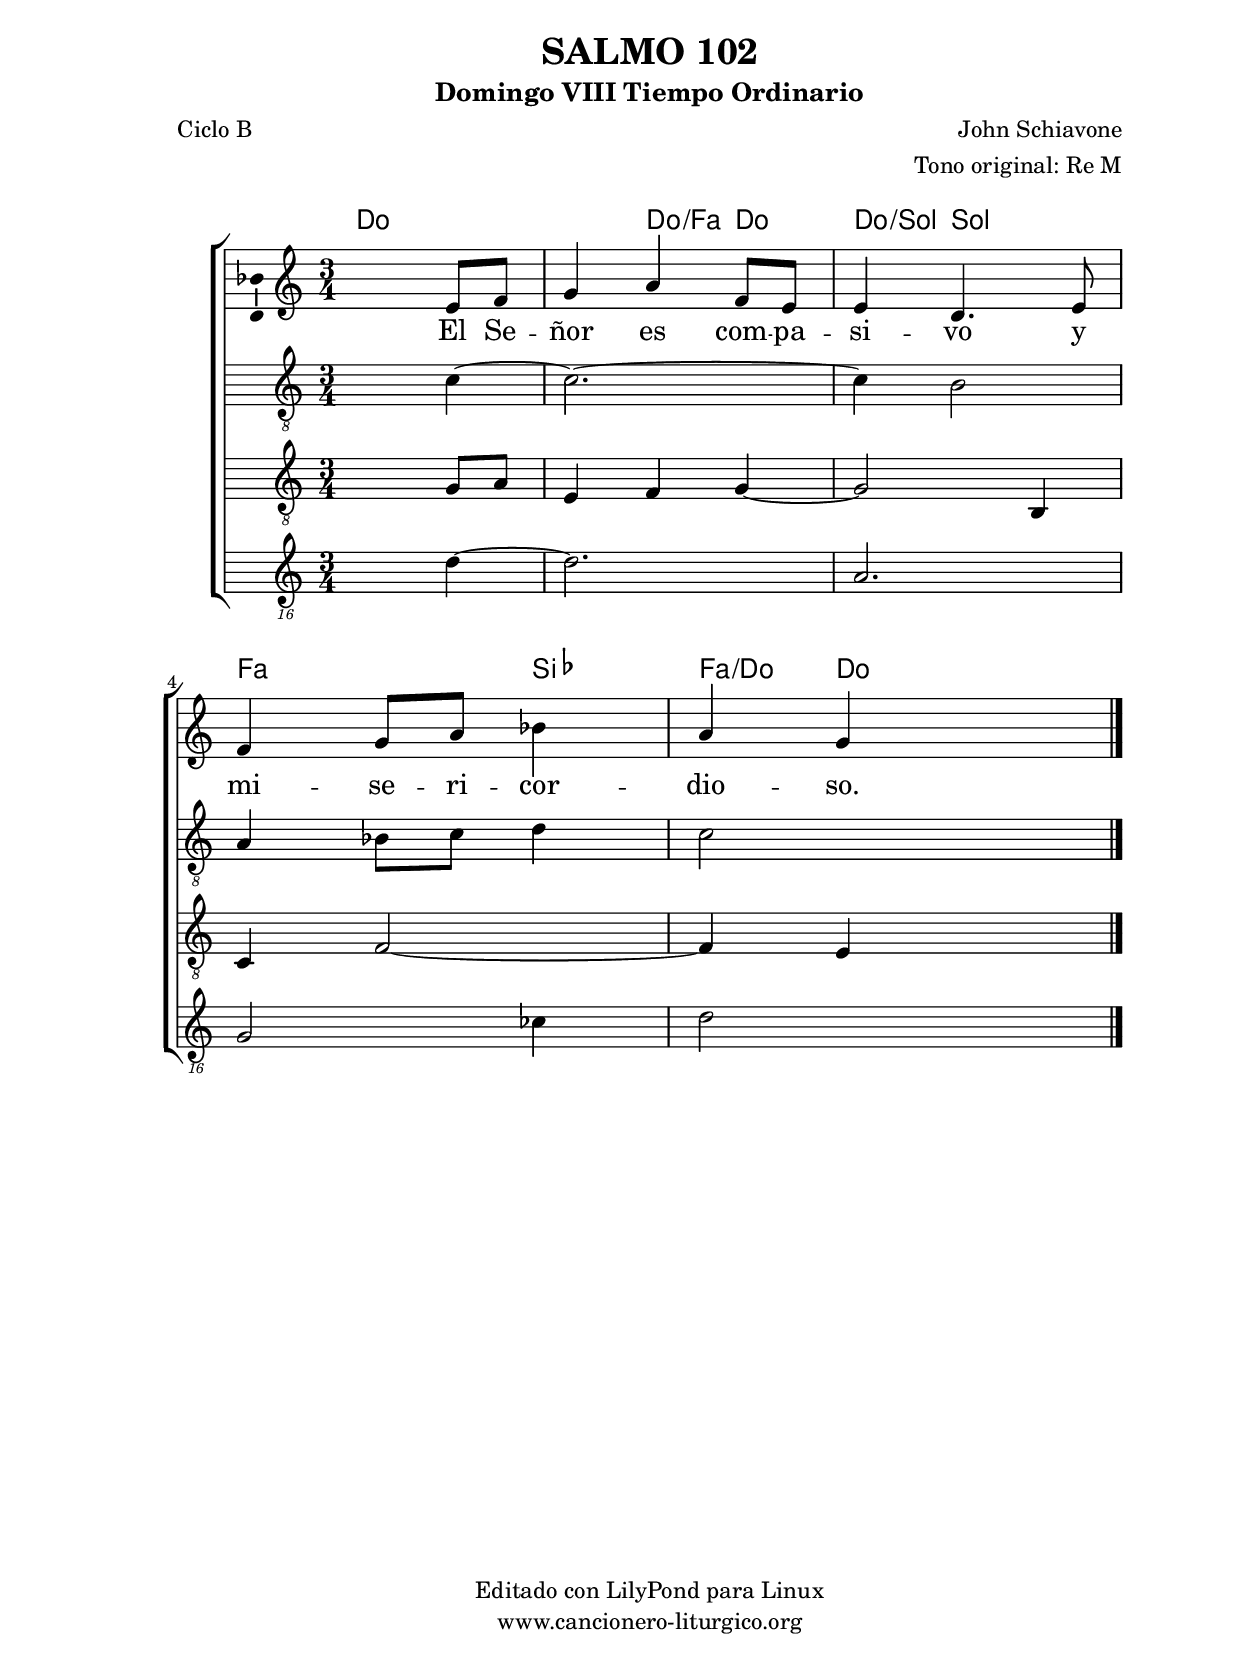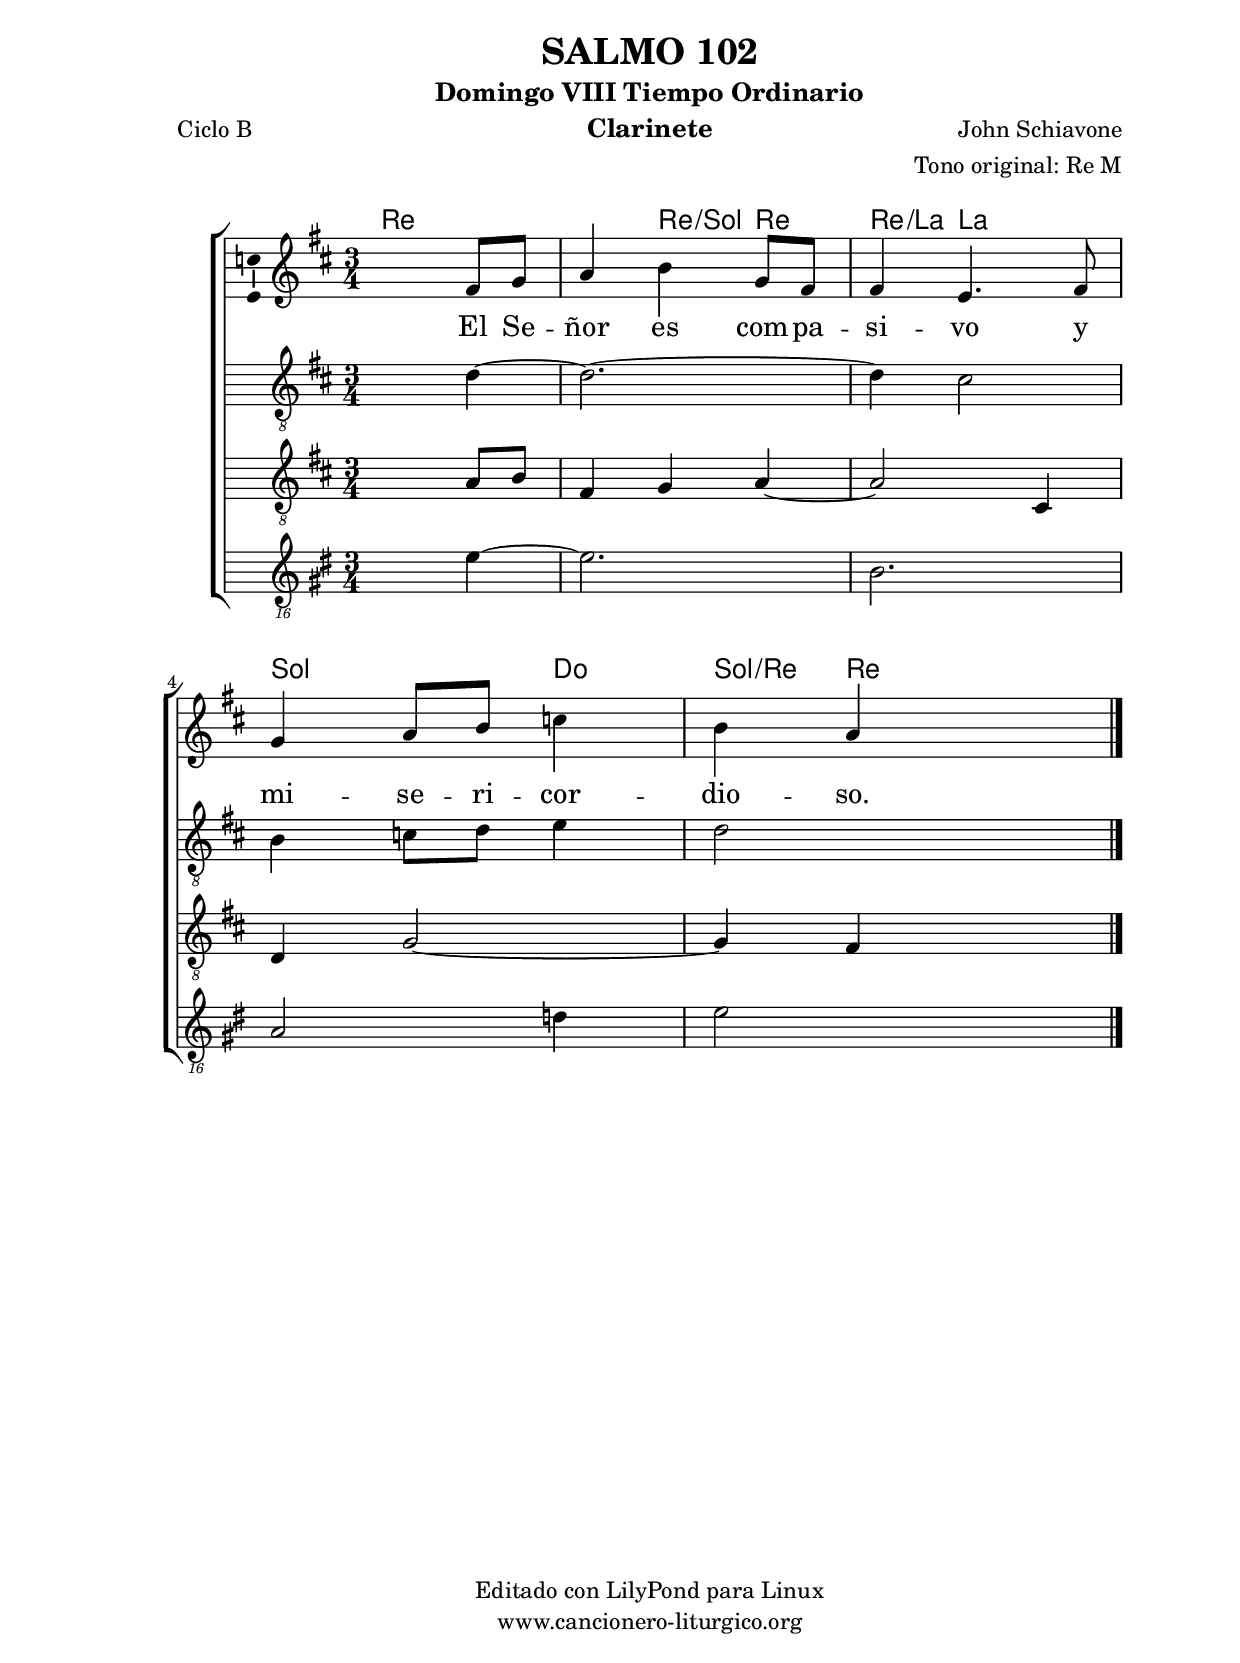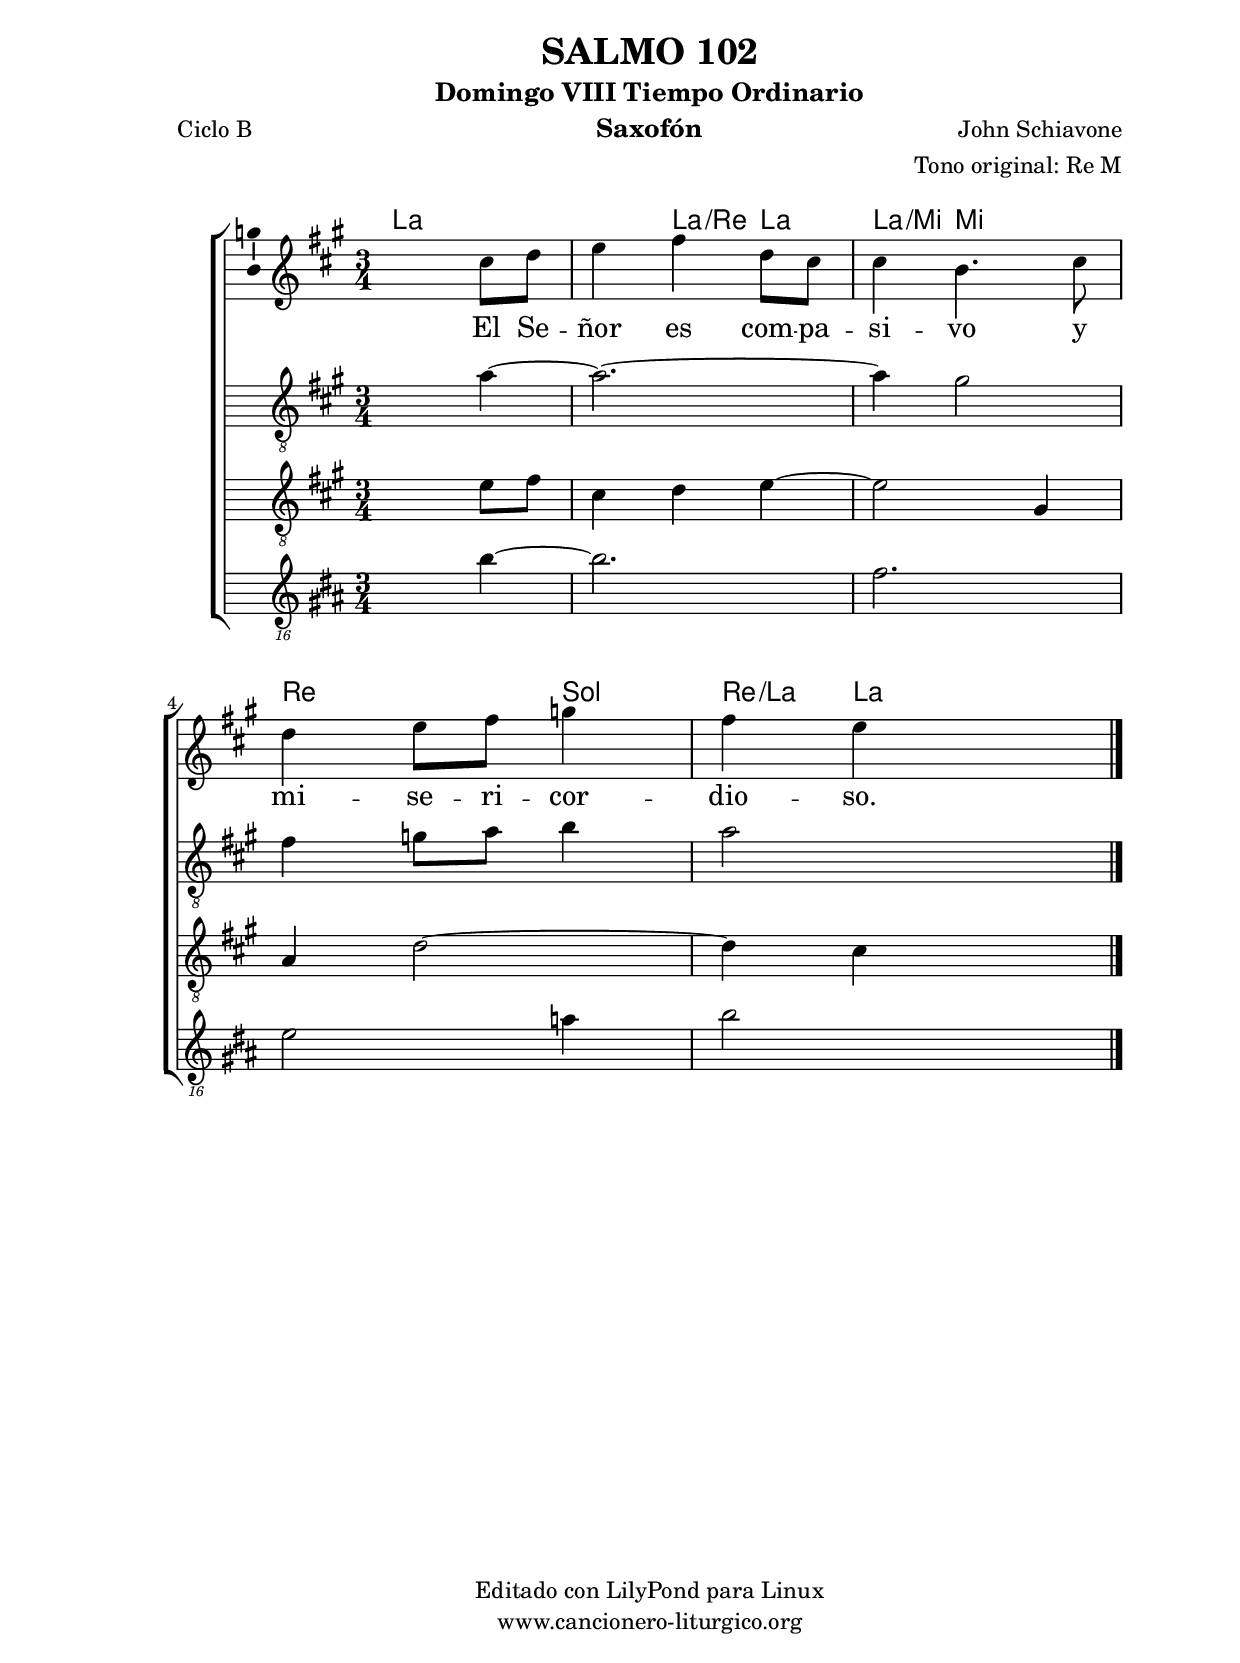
%
%para convertir .midi en .wav:
%timidity filename.midi -Ow -o finename.wav
%
%
%Para convertir de .wav a .mp3:
%lame -h -m j filename.wav
%
%
%para escuchar el midi:
%timidity nombrefichero.midi
%


%versión de lilypond para la que se ha escrito esta partitura:
\version "2.16.0"

	%Tamaño papel
	#(set-default-paper-size "a4")
	%Tamaño partitura
	#(set-global-staff-size 20)
	%No responde al pulsar sobre una nota
	#(ly:set-option 'point-and-click #f)

%parámetros del encabezamiento:
\header {
	title = "SALMO 102"
	subtitle = "Domingo VIII Tiempo Ordinario"
	composer = "John Schiavone"
	poet = "Ciclo B"
	meter = ""
	arranger = "Tono original: Re M"
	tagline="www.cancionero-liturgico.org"
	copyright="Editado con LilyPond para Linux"
	tiempo = "Ordinario"
	usos = "Salmo"
	letra = "El Señor es compasivo y misericordioso."
	}

%parámetros asociados al papel:
\paper  {
	oddHeaderMarkup = \markup {\fill-line { \on-the-fly #not-first-page \fromproperty #'header:title \on-the-fly #not-first-page \fromproperty #'header:composer }}
	evenHeaderMarkup = \markup {\fill-line { \fromproperty #'header:composer \fromproperty #'header:title }}
	#(set-paper-size "a4")
	print-page-number = ##f
	first-page-number = 1
	print-first-page-number = ##f
%	head-separation = 3.0 \cm
	top-margin = 2.0 \cm
	bottom-margin = 0.5\cm
%%%	bottom-margin = -1.0\cm
	left-margin = 3.0 \cm
	line-width = 16.0 \cm 
	indent = 8\mm
	interscoreline = 2.\mm
	between-system-space = 15\mm
%	para que las partituras no llenen la hoja:
	ragged-bottom = ##t
%	idem para la última hoja:
	ragged-last-bottom = ##f
%	para que las partituras llenen el ancho del papel:
	ragged-last = ##f
	after-title-space = 2.5 \cm
%page-count=1
system-count=2

	%Flexible Vertical Spacing
%	markup-markup-spacing =
%	#'((basic-distance . 15) (minimum-distance . 15) (padding . 3))
	markup-system-spacing =
	#'((basic-distance . 15) (minimum-distance . 15) (padding . 3))
	system-system-spacing =
	#'((basic-distance . 15) (minimum-distance . 15) (padding . 3))
	score-system-spacing =
	#'((basic-distance . 15) (minimum-distance . 15) (padding . 5))
%	top-system-spacing = % header
%	#'((basic-distance . 8) (minimum-distance . 0) (padding . 3))
%	top-markup-spacing =
%	#'((basic-distance . 20) (minimum-distance . 20) (padding . 3))
	last-bottom-spacing = % footer
	#'((basic-distance . 5) (minimum-distance . 5) (padding . 3))
%	score-markup-spacing =
%	#'((basic-distance . 16) (minimum-distance . 13) (padding . 3))

	}


%parámetros que afectan a toda la partitura:
global =  {
	%clave de sol (G):
	\clef G
	%armadura:
	\transpose d c
	\key d \major
	\tempo 4=80
	\set Score.tempoHideNote = ##t
	}


acordes = {
	\italianChords
	\chordmode {
	\transpose d c
{
d2. s4 d/g d d/a a s g s c g/d d s
	}
	}
}


melodia = 
	\transpose d c
{
	\relative c'{
	\time 3/4

s2 fis8 g
a4 b g8 fis
fis4 e4. fis8
g4 a8 b c4
b4 a s

	\bar "|."
	}
	}

melodiados = 
	\transpose d c
{
	\relative c'{
	\time 3/4

\clef "G_8"
s2 d4~
d2.~
d4 cis2
b4 c8 d e4
d2 s4

	\bar "|."
	}
	}

melodiatres = 
	\transpose d c
{
	\relative c'{
	\time 3/4

%\clef F
\clef "G_8"
s2 a8 b
fis4 g a~
a2 cis,4
d4 g2~
g4 fis s

	\bar "|."
	}
	}

melodiacuatro = 
	\transpose d c
{
	\relative c{
	\time 3/4

%\clef F
\clef "G_16"
s2 d4~
d2.
a2.
g2 c4
d2 s4

	\bar "|."
	}
	}

texto = \lyricmode {
El Se -- ñor es com -- pa -- si -- vo y mi -- se -- ri -- cor -- dio -- so.
	}


acordesStaff = \context ChordNames = acordesStaff <<
	\set chordChanges = ##t
	\acordes
	>>


vozStaff = \context Voice = vozStaff
\with {\consists "Ambitus_engraver"}
<<
%	\set Staff.instrumentName = ""
%	\set Staff.shortInstrumentName = ""
%	\set Staff.midiInstrument = #"clarinet"
%	\set Staff.midiInstrument = #"cello"
%	\set Staff.midiInstrument = #"flute"
	\set Staff.midiInstrument = #"electric guitar (jazz)"
%	\set Staff.midiInstrument = #"english horn"
%	\set Staff.midiInstrument = #"violin"
%	\set Staff.midiInstrument = #"glockenspiel"
	\set Staff.midiMinimumVolume = #0.7
	\set Staff.midiMaximumVolume = #0.9
	\global
	\melodia
	>>

vozdosStaff = \context Voice = vozdosStaff
<<
%	\set Staff.instrumentName = "Clarinete 1"
%	\set Staff.shortInstrumentName = "C"
	\override Staff.StaffSymbol #'staff-space = #(magstep -0.35)
	\set Staff.midiInstrument = #"english horn"
	\set Staff.midiMinimumVolume = #0.4
	\set Staff.midiMaximumVolume = #0.5
	\global
	\melodiados
	>>

voztresStaff = \context Voice = voztresStaff
<<
%	\set Staff.instrumentName = "Saxofón"
%	\set Staff.shortInstrumentName = "S"
	\override Staff.StaffSymbol #'staff-space = #(magstep -0.35)
	\set Staff.midiInstrument = #"violin"
	\set Staff.midiMinimumVolume = #0.4
	\set Staff.midiMaximumVolume = #0.5
%Cambio tono para saxofón (DESDE tono de clarinete)
%El segundo comando escribe la partitura en el tono del saxofón
%El primer comando hace que el fichero midi, a pesar de lo anterior, suene en el mismo tono que el resto de la partitura
%%%%%%\transposition f'
%%%%%%\transpose d a,
{
	\global
	\melodiatres
}
	>>

vozcuatroStaff = \context Voice = vozcuatroStaff
<<
%	\set Staff.instrumentName = "Saxofón"
%	\set Staff.shortInstrumentName = "S"
	\override Staff.StaffSymbol #'staff-space = #(magstep -0.35)
	\set Staff.midiInstrument = #"violin"
	\set Staff.midiMinimumVolume = #0.4
	\set Staff.midiMaximumVolume = #0.5
%Cambio tono para saxofón (DESDE tono de clarinete)
%El segundo comando escribe la partitura en el tono del saxofón
%El primer comando hace que el fichero midi, a pesar de lo anterior, suene en el mismo tono que el resto de la partitura
%%%%%%\transposition f'
%%%%%%\transpose d a,
{
	\global
	\melodiacuatro
}
	>>


textoStaff = \context Lyrics = textoStaff <<
	\lyricsto vozStaff \texto
	>>

\book {
	\score {
		\context ChoirStaff {
%			\override StaffGroup.SystemStartBracket #'collapse-height = #1
%			\override Score.SystemStartBar #'collapse-height = #1
			<<
			\acordesStaff
			\vozStaff
			\textoStaff
			\vozdosStaff
			\voztresStaff
			\vozcuatroStaff
			>>
			}
		\layout {
	    		\context {
				\Lyrics
				\override LyricText #'font-size = #2
				}
	   		 \context {
				\Score
				%fontSize = #3
				\override StaffSymbol #'staff-space = #(magstep +3)
				%\override Beam #'thickness = #0.55
				%\override SpacingSpanner #'spacing-increment = #1.0
				%\override Slur #'height-limit = #1.5
				}
			}
		}
	\score {
		\unfoldRepeats
		\context ChoirStaff {
			<<
			\acordesStaff
			\vozStaff
			\vozdosStaff
			\voztresStaff
			\vozcuatroStaff
			>>
			}
		\midi {
	  		\context {
	  			\Score
				tempoWholesPerMinute = #(ly:make-moment 70 4)
				}
			}
		}
	}

%Partitura para clarinete
#(define output-suffix "C")
\book {
	\header{
		instrument = "Clarinete"
		}
	\score {
		\context ChoirStaff {
%			\override StaffGroup.SystemStartBracket #'collapse-height = #1
%			\override Score.SystemStartBar #'collapse-height = #1
\transpose c d
			<<
			\acordesStaff
			\vozStaff
			\textoStaff
			\vozdosStaff
			\voztresStaff
			\vozcuatroStaff
			>>
			}
		\layout {
	    		\context {
				\Lyrics
				\override LyricText #'font-size = #2
				}
	   		 \context {
				\Score
				%fontSize = #3
				\override StaffSymbol #'staff-space = #(magstep +3)
				%\override Beam #'thickness = #0.55
				%\override SpacingSpanner #'spacing-increment = #1.0
				%\override Slur #'height-limit = #1.5
				}
			}
		}
	}

%Partitura para saxofón
#(define output-suffix "S")
\book {
	\header{
		instrument = "Saxofón"
		}
	\score {
		\context ChoirStaff {
%			\override StaffGroup.SystemStartBracket #'collapse-height = #1
%			\override Score.SystemStartBar #'collapse-height = #1
\transpose c a
			<<
			\acordesStaff
			\vozStaff
			\textoStaff
			\vozdosStaff
			\voztresStaff
			\vozcuatroStaff
			>>
			}
		\layout {
	    		\context {
				\Lyrics
				\override LyricText #'font-size = #2
				}
	   		 \context {
				\Score
				%fontSize = #3
				\override StaffSymbol #'staff-space = #(magstep +3)
				%\override Beam #'thickness = #0.55
				%\override SpacingSpanner #'spacing-increment = #1.0
				%\override Slur #'height-limit = #1.5
				}
			}
		}
	}

